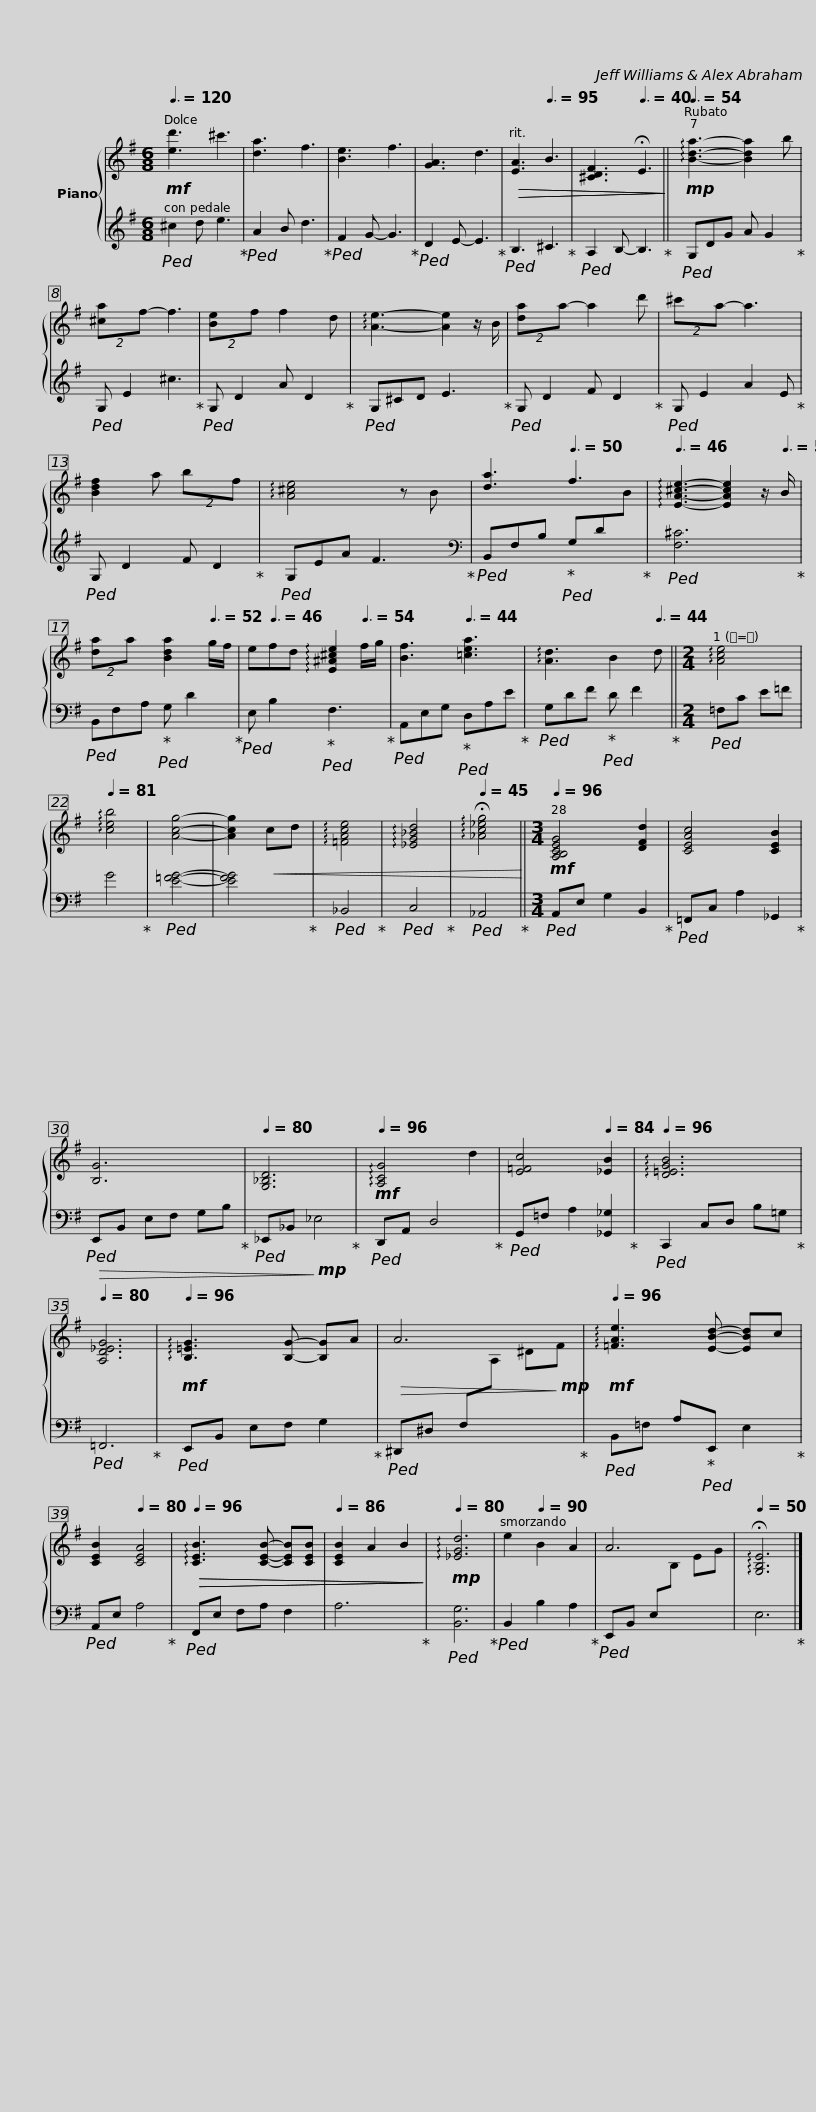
X:1
%%score { 1 | 2 }
L:1/8
Q:3/8=120
M:6/8
I:linebreak $
K:G
V:1 treble
V:2 treble
V:1
!mf! [ed']3 ^c'3 | [da]3 f3 | [Be]3 f3 | [GA]3 d3 |[Q:3/8=110]!>(!!>(! [EA]3[Q:3/8=95] B3 | %5
[Q:3/8=85] [^CDF]3[Q:3/8=40] !fermata!E3!>)!!>)! ||$[Q:3/8=54]!mp! !arpeggio![Bda]3- [Bda]2 b | (2:3:2[^ca]f- f3 | (2:3:2[Be]f f2 d | !arpeggio![Ae]3- [Ae]2 z/ B/ |$ %10
 (2:3:2[da]a- a2 d' | (2:3:2^c'a- a3 | [Bdf]2 a (2:3:2bf | !arpeggio![A^ce]4 z B[Q:3/8=42] |$[Q:3/8=54] [da]3[Q:3/8=50] f3 | %15
[Q:3/8=46] !arpeggio![EA^ce]3- [EAce]2 z/[Q:3/8=54] B/ | (2:3:2[da]a [Bda]2[Q:3/8=52] g/f/ | e[Q:3/8=46]fd[Q:3/8=36] !arpeggio![E^A^ce]2[Q:3/8=54] f/g/ |$[Q:3/8=50] [Bf]3[Q:3/8=44] [=cea]3 |[Q:3/8=52] !arpeggio![Ad]3[Q:3/8=48] B2[Q:3/8=44] d || %20
[M:2/4][Q:1/4=8] !arpeggio![Ace]4[Q:1/4=81] | !arpeggio![ceb]4 |$ [Acg]4- | [Acg]2!<(! cd | !arpeggio![=FAce]4 | %25
 !arpeggio![_EG_Bd]4 |[Q:1/4=45] !arpeggio!!fermata![_Ac_eg]4!<)! ||$[M:3/4]!mf![Q:1/4=96] [A,B,CEG]4 [DFd]2 | [CEAc]4 [CEB]2 |[Q:1/4=91] [B,G]6[Q:1/4=86] | %30
[Q:1/4=80] [G,_B,D]6 |$!mf![Q:1/4=96] !arpeggio![A,CG]4 d2 | [E=Fc]4[Q:1/4=84] [_EB]2 |[Q:1/4=96] !arpeggio![D=EGB]6 |[Q:1/4=80] [A,D_EG]6 |$ %35
!mf![Q:1/4=96] !arpeggio![B,=EG]3 [B,G]- [B,G]A |[Q:1/4=90] A6[Q:1/4=84][Q:1/4=76] |!mf![Q:1/4=96] !arpeggio![=FAe]3 [EBd]- [EBd]c |[Q:1/4=84] [CEB]2[Q:1/4=80] [CEA]4 |$[Q:1/4=96]!>(!!>(! !arpeggio![CEB]3 [CEB]- [CEB][CEB] | %40
[Q:1/4=86] [CEB]2 A2 B2!>)!!>)! |!mp![Q:1/4=80] !arpeggio![_EGd]6 |[Q:1/4=96] e2[Q:1/4=90] B2 A2 |[Q:1/4=80] A6[Q:1/4=70] |[Q:1/4=50] !arpeggio!!fermata![G,B,E]6 |] %45
V:2
!ped! ^c2 d e3!ped-up! |!ped! A2 B d3!ped-up! |!ped! F2 G- G3!ped-up! |!ped! D2 E- E3!ped-up! |!ped! B,3 ^C3!ped-up! | %5
!ped! A,2 B,- B,3!ped-up! ||$!ped! G,DG A G2!ped-up! |!ped! G, E2 ^c3!ped-up! |!ped! G, D2 A D2!ped-up! |!ped! G,^CD E3!ped-up! |$ %10
!ped! G, D2 F D2!ped-up! |!ped! G, E2 A2 E!ped-up! |!ped! G, D2 F D2!ped-up! |!ped! G,EA F3!ped-up! |$[K:bass]!ped! B,,F,B,!ped-up!!ped! G,D[I:staff -1]B!ped-up! | %15
!ped![I:staff +1] [F,^C]6!ped-up! |!ped! B,,F,A,!ped-up!!ped! G, D2!ped-up! |!ped! E, B,2!ped-up!!ped! F,3!ped-up! |$!ped! A,,E,G,!ped-up!!ped! D,A,E!ped-up! |!ped! G,DF!ped-up!!ped! D F2!ped-up! || %20
[M:2/4]!ped! =F,C E=F | G4!ped-up! |$!ped! [E=FG]4- | [EFG]4!ped-up! |!ped! _B,,4!ped-up! | %25
!ped! C,4!ped-up! |!ped! _A,,4!ped-up! ||$[M:3/4]!ped! A,,E, G,2 B,,2!ped-up! |!ped! =F,,C, A,2 _G,,2!ped-up! |!ped!!>(! E,,B,, E,F, G,B,!ped-up! | %30
!ped! _E,,_B,,!>)!!mp! _E,4!ped-up! |$!ped! D,,A,, D,4!ped-up! |!ped! G,,=F, A,2 [_G,,_G,]2!ped-up! |!ped! C,,2 C,D, B,=G,!ped-up! |!ped! =F,,6!ped-up! |$ %35
!ped! E,,B,, E,F, G,2!ped-up! |!>(!!ped! ^D,,^D, F,[I:staff -1]A, ^D!>)!!mp!F!ped-up! |!ped![I:staff +1] B,,=F, A,!ped-up!!ped!E,, E,2!ped-up! |!ped! A,,E, A,4!ped-up! |$!ped! F,,E, F,A, F,2 | %40
 A,6!ped-up! |!ped! [B,,G,]6!ped-up! |!ped! B,,2 B,2 A,2!ped-up! |!ped! E,,B,, E,[I:staff -1]B, EG |[I:staff +1] E,6!ped-up! |] %45
